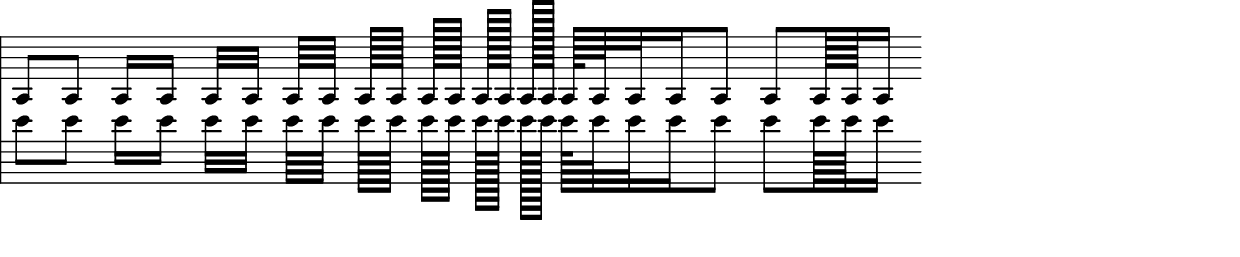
%% Generated by lilypond-book
%% Options: [exampleindent=10.16\mm,indent=0\mm,line-width=160\mm,paper-height=845.047\pt,paper-width=597.508\pt,papersize='(cons (* 597.508 pt) (* 845.047 pt))]
\include "lilypond-book-preamble.ly"


% ****************************************************************
% Start cut-&-pastable-section
% ****************************************************************

#(ly:set-option 'eps-box-padding 3.000000)



\paper {
  #(set-paper-size '(cons (* 597.508 pt) (* 845.047 pt)))
  indent = 0\mm
  line-width = 160\mm
  % offset the left padding, also add 1mm as lilypond creates cropped
  % images with a little space on the right
  line-width = #(- line-width (* mm  3.000000) (* mm 1))
}

\layout {
  
}




% ****************************************************************
% ly snippet:
% ****************************************************************
\sourcefilename "/lilypond-2.25.15/input/regression/beaming-more-than-4-beams-normal-size.ly"
\sourcefileline 0

\version "2.21.0"

\header{
texidoc="
Inside-staff beams should align with staff lines (sit, straddle, hang) as
smoothly as possible (standard-sized beams).  The outside-staff beams do not
interfere with staff lines, so the inside-staff beams are more important when
it comes to beam quanting/@/scoring/@/positioning."
}

\layout {
  indent = 0
  ragged-right = ##t
  \context {
    \Staff
    \omit Clef
    \omit TimeSignature
  }
}

testMusic = {
  \cadenzaOn
   a8[ 8]
   16[ 16]
   32[ 32]
   64[ 64]
   128[ 128]
   256[ 256]
   512[ 512]
   1024[ 1024]
   128[ 64 32 16 8]
   8[ 128 128 16]
}

<<
  \new Staff \testMusic
  \new Staff \transpose a c''' \testMusic
>>



% ****************************************************************
% end ly snippet
% ****************************************************************
